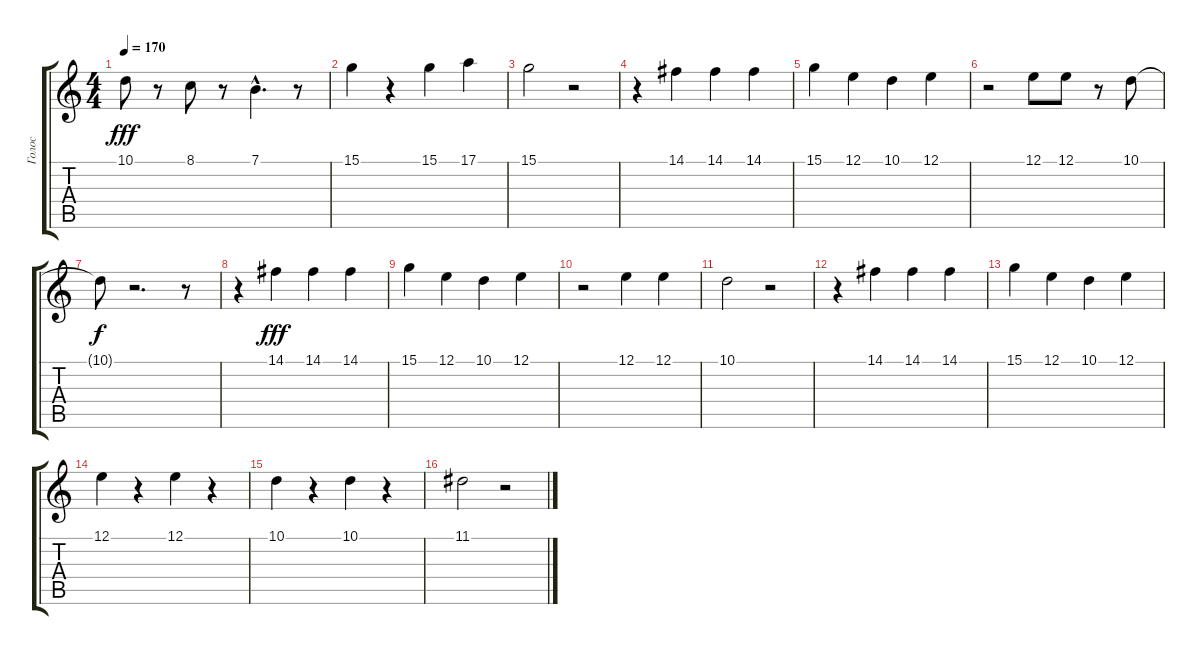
\track ("Голос" "Голос") {instrument lead3calliope}
\staff {score tabs}
\tuning (E4 B3 G3 D3 A2 E2) {hide}
\ts (4 4)
\tempo 170
\clef g2
\ks c
10.1.8{dy fff} r.8 8.1.8 r.8 7.1{hac}.4{d} r.8 |
15.1.4 r.4 15.1.4 17.1.4 |
15.1.2 r.2 |
r.4 14.1.4 14.1.4 14.1.4 |
15.1.4 12.1.4 10.1.4 12.1.4 |
r.2 12.1.8 12.1.8 r.8 10.1.8 |
10.1{t}.8{dy f} r.2{d} r.8 |
r.4 14.1.4{dy fff} 14.1.4 14.1.4 |
15.1.4 12.1.4 10.1.4 12.1.4 |
r.2 12.1.4 12.1.4 |
10.1.2 r.2 |
r.4 14.1.4 14.1.4 14.1.4 |
15.1.4 12.1.4 10.1.4 12.1.4 |
12.1.4 r.4 12.1.4 r.4 |
10.1.4 r.4 10.1.4 r.4 |
11.1.2 r.2
